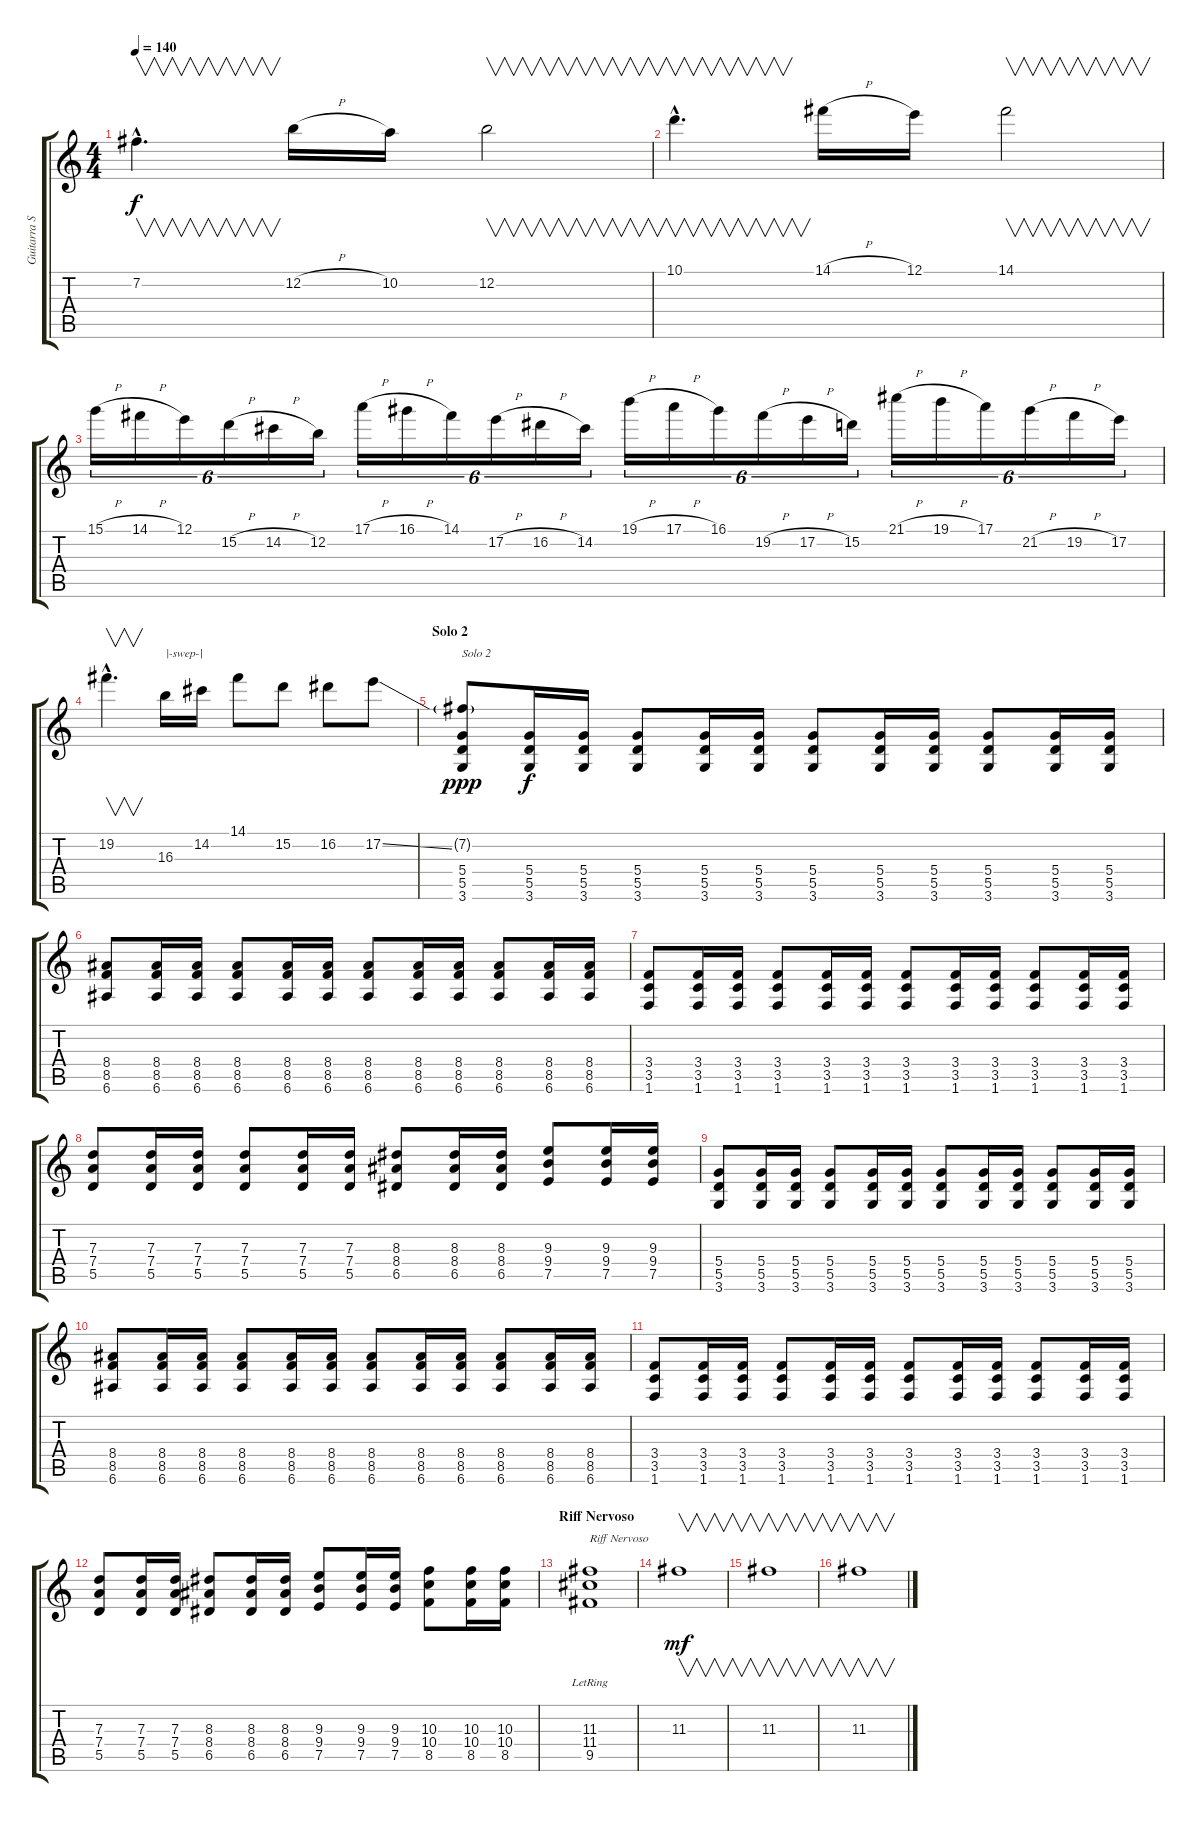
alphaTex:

\track ("Guitarra Solo" "Guitarra S") {instrument distortionguitar}
\staff {score tabs}
\tuning (E4 B3 G3 D3 A2 E2) {hide}
\ts (4 4)
\tempo 140
\clef g2
\ks c
7.2{hac}.4{v d dy f} 12.2{h}.16 10.2.16 12.2.2{v} |
10.1{hac}.4{v d} 14.1{h}.16 12.1.16 14.1.2{v} |
15.1{h}.16{tu (6 4)} 14.1{h}.16{tu (6 4)} 12.1.16{tu (6 4)} 15.2{h}.16{tu (6 4)} 14.2{h}.16{tu (6 4)} 12.2.16{tu (6 4)} 17.1{h}.16{tu (6 4)} 16.1{h}.16{tu (6 4)} 14.1.16{tu (6 4)} 17.2{h}.16{tu (6 4)} 16.2{h}.16{tu (6 4)} 14.2.16{tu (6 4)} 19.1{h}.16{tu (6 4)} 17.1{h}.16{tu (6 4)} 16.1.16{tu (6 4)} 19.2{h}.16{tu (6 4)} 17.2{h}.16{tu (6 4)} 15.2.16{tu (6 4)} 21.1{h}.16{tu (6 4)} 19.1{h}.16{tu (6 4)} 17.1.16{tu (6 4)} 21.2{h}.16{tu (6 4)} 19.2{h}.16{tu (6 4)} 17.2.16{tu (6 4)} |
19.2{hac}.4{v d} 16.3.16{txt "|-swep-|"} 14.2.16 14.1.8 15.2.8 16.2.8 17.2{ss}.8 |
\section ("" "Solo 2")
(7.2{g} 5.4 5.5 3.6).8{txt "Solo 2" dy ppp volume 11} (5.4 5.5 3.6).16{dy f} (5.4 5.5 3.6).16 (5.4 5.5 3.6).8 (5.4 5.5 3.6).16 (5.4 5.5 3.6).16 (5.4 5.5 3.6).8 (5.4 5.5 3.6).16 (5.4 5.5 3.6).16 (5.4 5.5 3.6).8 (5.4 5.5 3.6).16 (5.4 5.5 3.6).16 |
(8.4 8.5 6.6).8 (8.4 8.5 6.6).16 (8.4 8.5 6.6).16 (8.4 8.5 6.6).8 (8.4 8.5 6.6).16 (8.4 8.5 6.6).16 (8.4 8.5 6.6).8 (8.4 8.5 6.6).16 (8.4 8.5 6.6).16 (8.4 8.5 6.6).8 (8.4 8.5 6.6).16 (8.4 8.5 6.6).16 |
(3.4 3.5 1.6).8 (3.4 3.5 1.6).16 (3.4 3.5 1.6).16 (3.4 3.5 1.6).8 (3.4 3.5 1.6).16 (3.4 3.5 1.6).16 (3.4 3.5 1.6).8 (3.4 3.5 1.6).16 (3.4 3.5 1.6).16 (3.4 3.5 1.6).8 (3.4 3.5 1.6).16 (3.4 3.5 1.6).16 |
(7.3 7.4 5.5).8 (7.3 7.4 5.5).16 (7.3 7.4 5.5).16 (7.3 7.4 5.5).8 (7.3 7.4 5.5).16 (7.3 7.4 5.5).16 (8.3 8.4 6.5).8 (8.3 8.4 6.5).16 (8.3 8.4 6.5).16 (9.3 9.4 7.5).8 (9.3 9.4 7.5).16 (9.3 9.4 7.5).16 |
(5.4 5.5 3.6).8 (5.4 5.5 3.6).16 (5.4 5.5 3.6).16 (5.4 5.5 3.6).8 (5.4 5.5 3.6).16 (5.4 5.5 3.6).16 (5.4 5.5 3.6).8 (5.4 5.5 3.6).16 (5.4 5.5 3.6).16 (5.4 5.5 3.6).8 (5.4 5.5 3.6).16 (5.4 5.5 3.6).16 |
(8.4 8.5 6.6).8 (8.4 8.5 6.6).16 (8.4 8.5 6.6).16 (8.4 8.5 6.6).8 (8.4 8.5 6.6).16 (8.4 8.5 6.6).16 (8.4 8.5 6.6).8 (8.4 8.5 6.6).16 (8.4 8.5 6.6).16 (8.4 8.5 6.6).8 (8.4 8.5 6.6).16 (8.4 8.5 6.6).16 |
(3.4 3.5 1.6).8 (3.4 3.5 1.6).16 (3.4 3.5 1.6).16 (3.4 3.5 1.6).8 (3.4 3.5 1.6).16 (3.4 3.5 1.6).16 (3.4 3.5 1.6).8 (3.4 3.5 1.6).16 (3.4 3.5 1.6).16 (3.4 3.5 1.6).8 (3.4 3.5 1.6).16 (3.4 3.5 1.6).16 |
(7.3 7.4 5.5).8 (7.3 7.4 5.5).16 (7.3 7.4 5.5).16 (8.3 8.4 6.5).8 (8.3 8.4 6.5).16 (8.3 8.4 6.5).16 (9.3 9.4 7.5).8 (9.3 9.4 7.5).16 (9.3 9.4 7.5).16 (10.3 10.4 8.5).8 (10.3 10.4 8.5).16 (10.3 10.4 8.5).16 |
\section ("" "Riff Nervoso")
(11.3 11.4{lr} 9.5{lr}).1{txt "Riff Nervoso"} |
11.3.1{v dy mf} |
11.3.1{v} |
11.3.1{v}
